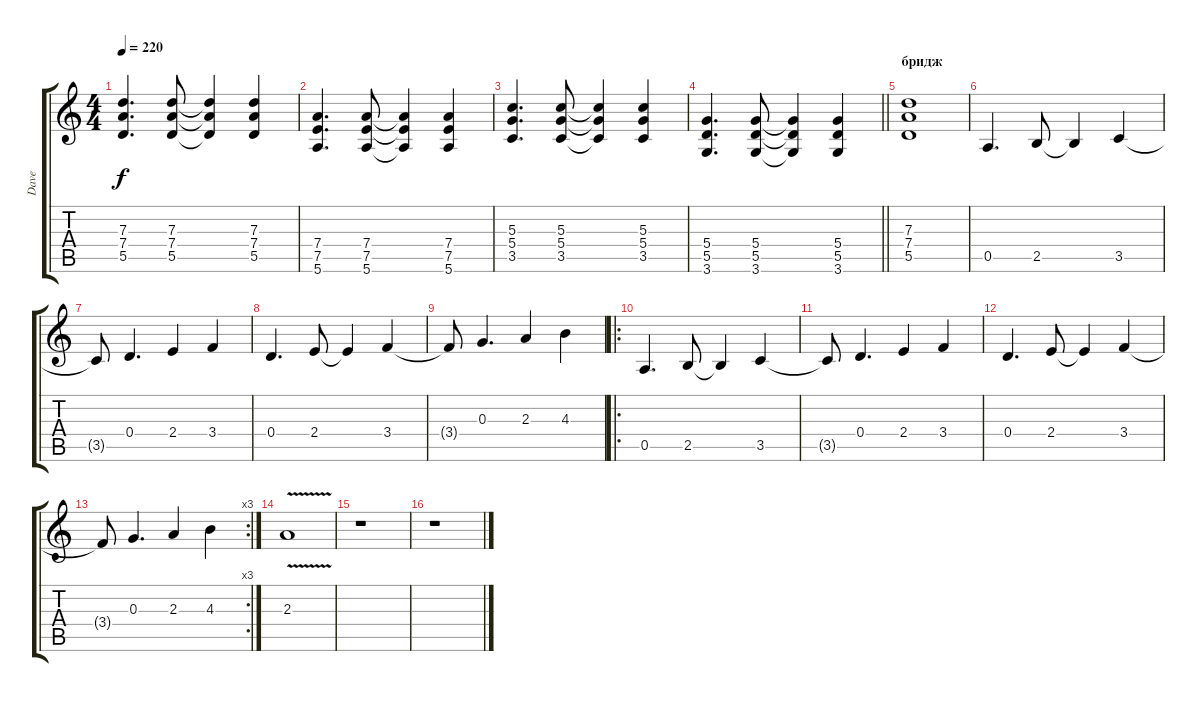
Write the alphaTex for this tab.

\track ("Dave" "Dave") {instrument distortionguitar}
\staff {score tabs}
\tuning (E4 B3 G3 D3 A2 E2) {hide}
\ts (4 4)
\tempo 220
\clef g2
\ks c
(7.3 7.4 5.5).4{d dy f} (7.3 7.4 5.5).8 (7.3{t} 7.4{t} 5.5{t}).4 (7.3 7.4 5.5).4 |
(7.4 7.5 5.6).4{d} (7.4 7.5 5.6).8 (7.4{t} 7.5{t} 5.6{t}).4 (7.4 7.5 5.6).4 |
(5.3 5.4 3.5).4{d} (5.3 5.4 3.5).8 (5.3{t} 5.4{t} 3.5{t}).4 (5.3 5.4 3.5).4 |
\barLineRight lightlight
(5.4 5.5 3.6).4{d} (5.4 5.5 3.6).8 (5.4{t} 5.5{t} 3.6{t}).4 (5.4 5.5 3.6).4 |
\section ("" "бридж")
(7.3 7.4 5.5).1 |
0.5.4{d} 2.5.8 2.5{t}.4 3.5.4 |
3.5{t}.8 0.4.4{d} 2.4.4 3.4.4 |
0.4.4{d} 2.4.8 2.4{t}.4 3.4.4 |
3.4{t}.8 0.3.4{d} 2.3.4 4.3.4 |
\ro
0.5.4{d} 2.5.8 2.5{t}.4 3.5.4 |
3.5{t}.8 0.4.4{d} 2.4.4 3.4.4 |
0.4.4{d} 2.4.8 2.4{t}.4 3.4.4 |
\rc 3
3.4{t}.8 0.3.4{d} 2.3.4 4.3.4 |
2.3{v}.1 |
r.1 |
r.1
